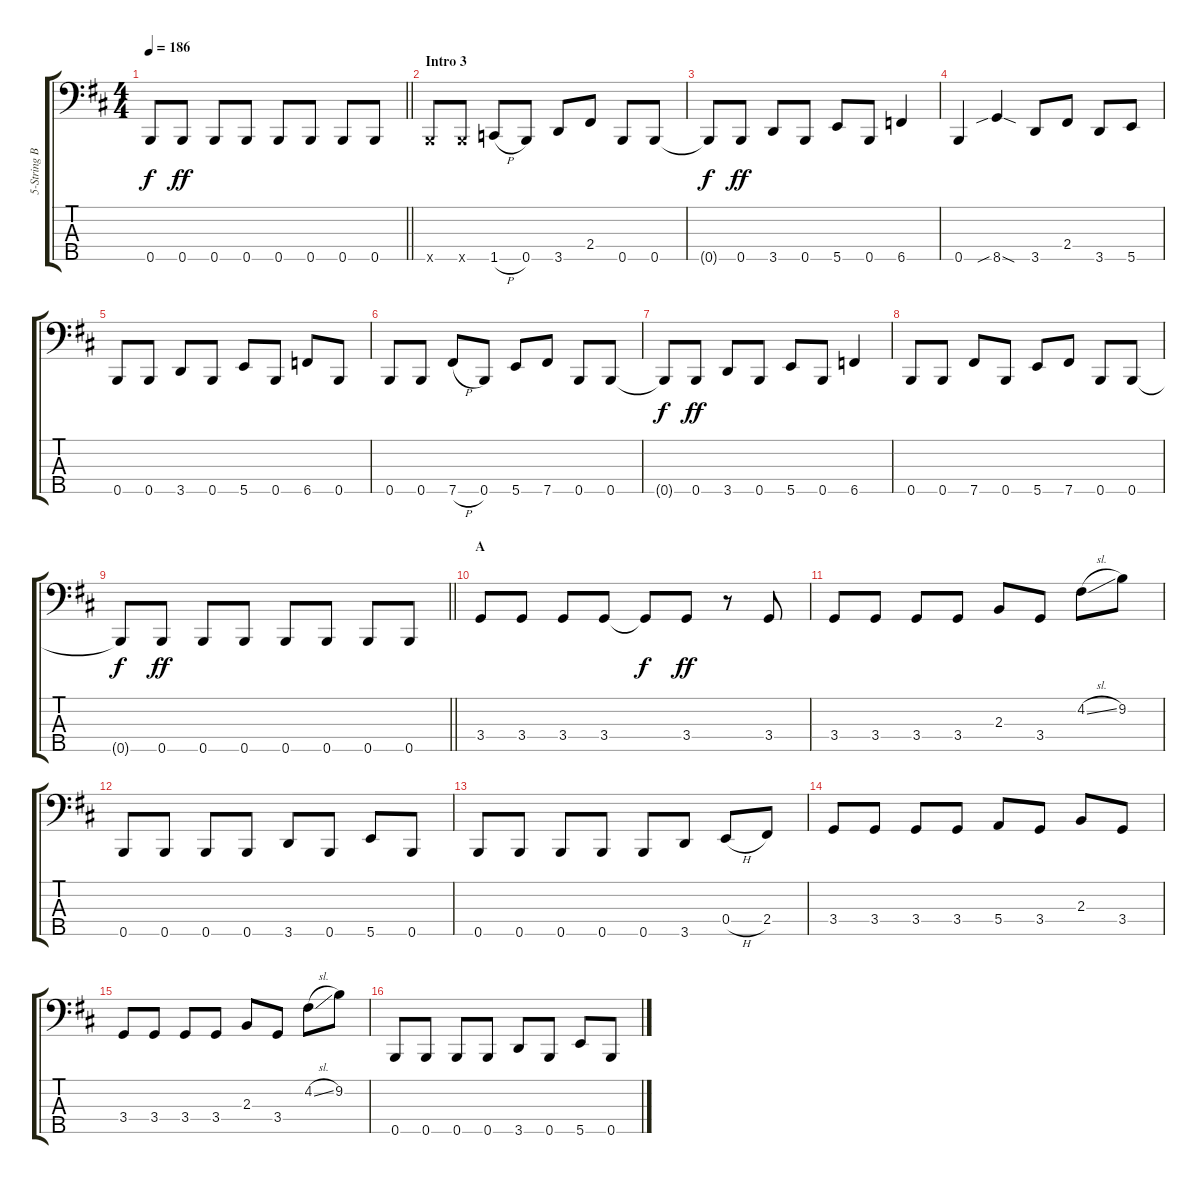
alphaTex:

\track ("5-String Bass" "5-String B") {instrument electricbasspick}
\staff {score tabs}
\tuning (G2 D2 A1 E1 B0) {hide}
\ts (4 4)
\tempo 186
\clef f4
\barLineRight lightlight
\ks d
0.5{t}.8{dy f} 0.5.8{dy ff} 0.5.8 0.5.8 0.5.8 0.5.8 0.5.8 0.5.8 |
\section ("" "Intro 3")
0.5{x}.8 0.5{x}.8 1.5{h}.8 0.5.8 3.5.8 2.4.8 0.5.8 0.5.8 |
0.5{t}.8{dy f} 0.5.8{dy ff} 3.5.8 0.5.8 5.5.8 0.5.8 6.5.4 |
0.5.4 8.5{sib sod}.4 3.5.8 2.4.8 3.5.8 5.5.8 |
0.5.8 0.5.8 3.5.8 0.5.8 5.5.8 0.5.8 6.5.8 0.5.8 |
0.5.8 0.5.8 7.5{h}.8 0.5.8 5.5.8 7.5.8 0.5.8 0.5.8 |
0.5{t}.8{dy f} 0.5.8{dy ff} 3.5.8 0.5.8 5.5.8 0.5.8 6.5.4 |
0.5.8 0.5.8 7.5.8 0.5.8 5.5.8 7.5.8 0.5.8 0.5.8 |
\barLineRight lightlight
0.5{t}.8{dy f} 0.5.8{dy ff} 0.5.8 0.5.8 0.5.8 0.5.8 0.5.8 0.5.8 |
\section ("" "A")
3.4.8 3.4.8 3.4.8 3.4.8 3.4{t}.8{dy f} 3.4.8{dy ff} r.8 3.4.8 |
3.4.8 3.4.8 3.4.8 3.4.8 2.3.8 3.4.8 4.2{sl}.8 9.2.8 |
0.5.8 0.5.8 0.5.8 0.5.8 3.5.8 0.5.8 5.5.8 0.5.8 |
0.5.8 0.5.8 0.5.8 0.5.8 0.5.8 3.5.8 0.4{h}.8 2.4.8 |
3.4.8 3.4.8 3.4.8 3.4.8 5.4.8 3.4.8 2.3.8 3.4.8 |
3.4.8 3.4.8 3.4.8 3.4.8 2.3.8 3.4.8 4.2{sl}.8 9.2.8 |
0.5.8 0.5.8 0.5.8 0.5.8 3.5.8 0.5.8 5.5.8 0.5.8
